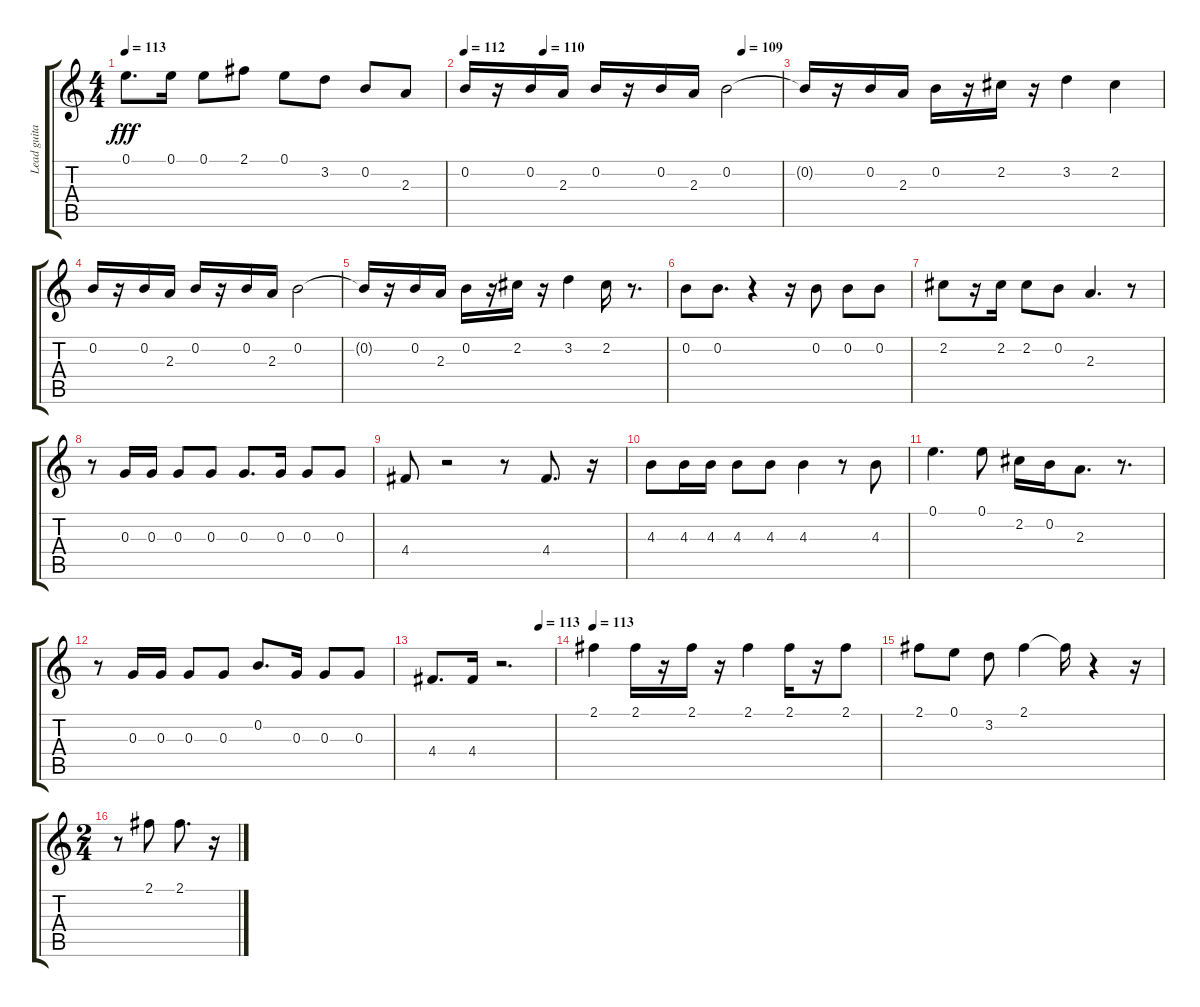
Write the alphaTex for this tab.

\track ("Lead guitar" "Lead guita") {instrument electricguitarjazz}
\staff {score tabs}
\tuning (E4 B3 G3 D3 A2 E2) {hide}
\ts (4 4)
\tempo 113
\clef g2
\ks c
0.1.8{d dy fff} 0.1.16 0.1.8 2.1.8 0.1.8 3.2.8 0.2.8 2.3.8 |
\tempo 112
\tempo (110 0.25)
\tempo (109 0.875)
0.2.16 r.16 0.2.16 2.3.16 0.2.16 r.16 0.2.16 2.3.16 0.2.2 |
0.2{t}.16 r.16 0.2.16 2.3.16 0.2.16 r.16 2.2.16 r.16 3.2.4 2.2.4 |
0.2.16 r.16 0.2.16 2.3.16 0.2.16 r.16 0.2.16 2.3.16 0.2.2 |
0.2{t}.16 r.16 0.2.16 2.3.16 0.2.16 r.16 2.2.16 r.16 3.2.4 2.2.16 r.8{d} |
0.2.8 0.2.8{d} r.4 r.16 0.2.8 0.2.8 0.2.8 |
2.2.8 r.16 2.2.16 2.2.8 0.2.8 2.3.4{d} r.8 |
r.8 0.3.16 0.3.16 0.3.8 0.3.8 0.3.8{d} 0.3.16 0.3.8 0.3.8 |
4.4.8 r.2 r.8 4.4.8{d} r.16 |
4.3.8 4.3.16 4.3.16 4.3.8 4.3.8 4.3.4 r.8 4.3.8 |
0.1.4{d} 0.1.8 2.2.16 0.2.16 2.3.8{d} r.8{d} |
r.8 0.3.16 0.3.16 0.3.8 0.3.8 0.2.8{d} 0.3.16 0.3.8 0.3.8 |
\tempo (113 0.875)
4.4.8{d} 4.4.16 r.2{d} |
\tempo 113
2.1.4 2.1.16 r.16 2.1.16 r.16 2.1.4 2.1.16 r.16 2.1.8 |
2.1.8 0.1.8 3.2.8 2.1.4 2.1{t}.16 r.4 r.16 |
\ts (2 4)
r.8 2.1.8 2.1.8{d} r.16
